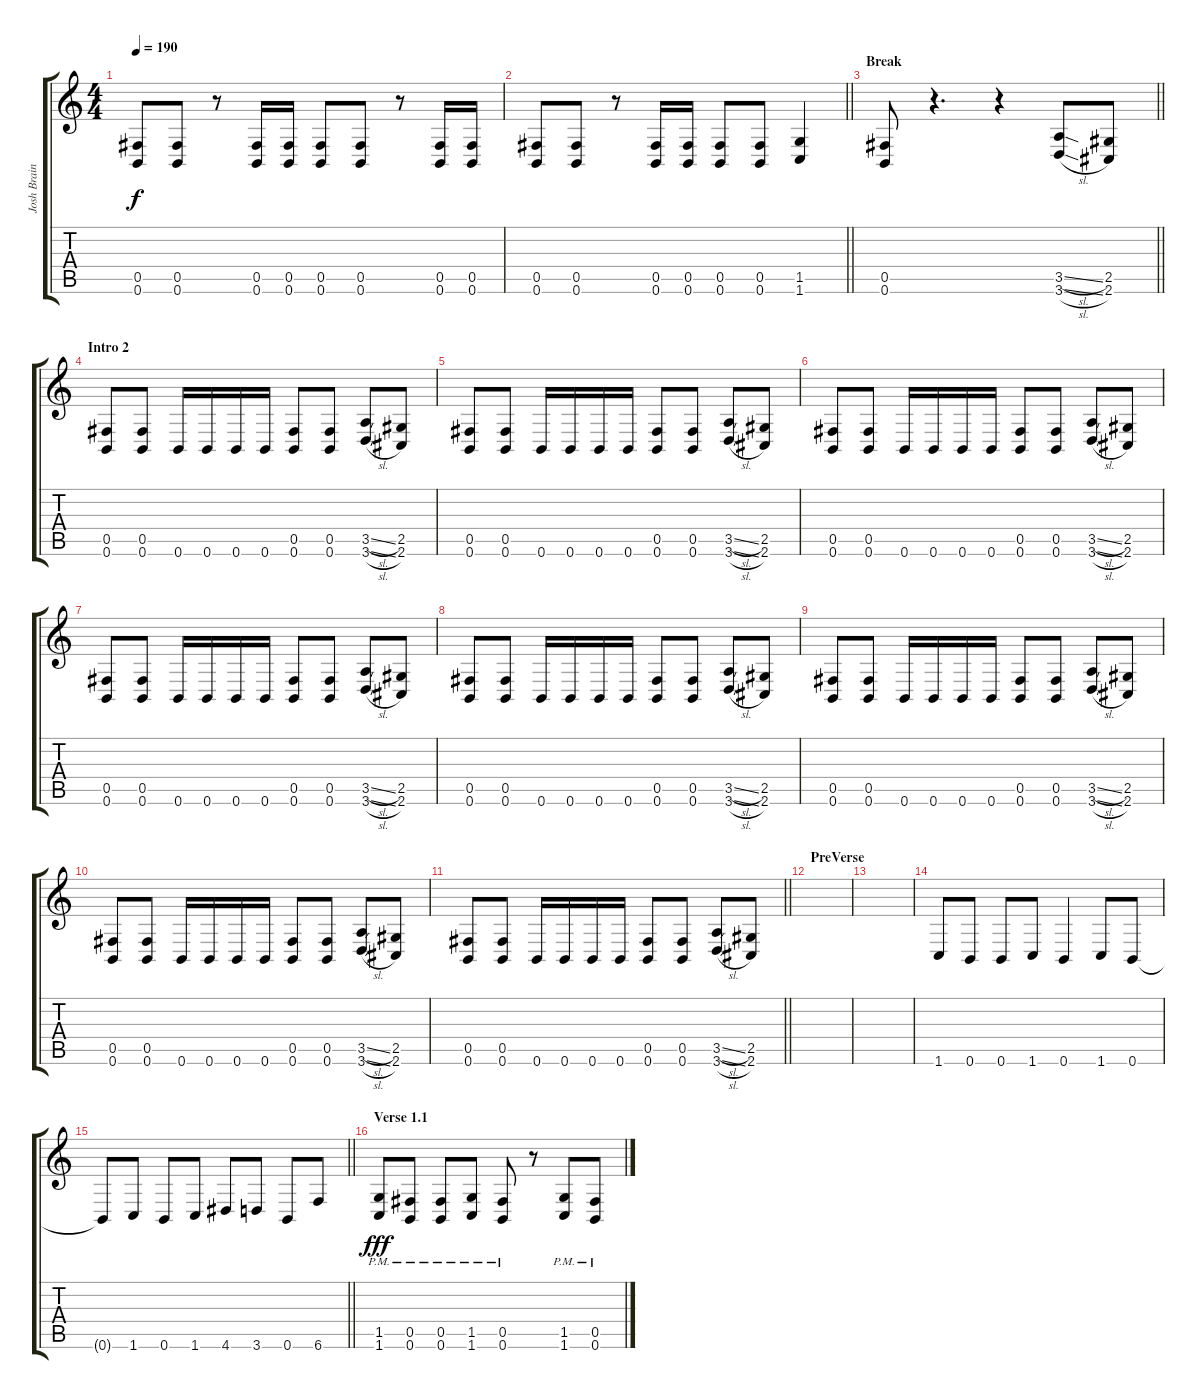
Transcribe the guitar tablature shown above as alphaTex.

\track ("Josh Brainard" "Josh Brain") {instrument distortionguitar}
\staff {score tabs}
\tuning (Db4 Ab3 E3 B2 Gb2 B1) {hide}
\ts (4 4)
\tempo 190
\clef g2
\ks c
(0.5 0.6).8{dy f} (0.5 0.6).8 r.8 (0.5 0.6).16 (0.5 0.6).16 (0.5 0.6).8 (0.5 0.6).8 r.8 (0.5 0.6).16 (0.5 0.6).16 |
\barLineRight lightlight
(0.5 0.6).8 (0.5 0.6).8 r.8 (0.5 0.6).16 (0.5 0.6).16 (0.5 0.6).8 (0.5 0.6).8 (1.5 1.6).4 |
\section ("" "Break")
\barLineRight lightlight
(0.5 0.6).8 r.4{d} r.4 (3.5{sl} 3.6{sl}).8 (2.5 2.6).8 |
\section ("" "Intro 2")
(0.5 0.6).8 (0.5 0.6).8 0.6.16 0.6.16 0.6.16 0.6.16 (0.5 0.6).8 (0.5 0.6).8 (3.5{sl} 3.6{sl}).8 (2.5 2.6).8 |
(0.5 0.6).8 (0.5 0.6).8 0.6.16 0.6.16 0.6.16 0.6.16 (0.5 0.6).8 (0.5 0.6).8 (3.5{sl} 3.6{sl}).8 (2.5 2.6).8 |
(0.5 0.6).8 (0.5 0.6).8 0.6.16 0.6.16 0.6.16 0.6.16 (0.5 0.6).8 (0.5 0.6).8 (3.5{sl} 3.6{sl}).8 (2.5 2.6).8 |
(0.5 0.6).8 (0.5 0.6).8 0.6.16 0.6.16 0.6.16 0.6.16 (0.5 0.6).8 (0.5 0.6).8 (3.5{sl} 3.6{sl}).8 (2.5 2.6).8 |
(0.5 0.6).8 (0.5 0.6).8 0.6.16 0.6.16 0.6.16 0.6.16 (0.5 0.6).8 (0.5 0.6).8 (3.5{sl} 3.6{sl}).8 (2.5 2.6).8 |
(0.5 0.6).8 (0.5 0.6).8 0.6.16 0.6.16 0.6.16 0.6.16 (0.5 0.6).8 (0.5 0.6).8 (3.5{sl} 3.6{sl}).8 (2.5 2.6).8 |
(0.5 0.6).8 (0.5 0.6).8 0.6.16 0.6.16 0.6.16 0.6.16 (0.5 0.6).8 (0.5 0.6).8 (3.5{sl} 3.6{sl}).8 (2.5 2.6).8 |
\barLineRight lightlight
(0.5 0.6).8 (0.5 0.6).8 0.6.16 0.6.16 0.6.16 0.6.16 (0.5 0.6).8 (0.5 0.6).8 (3.5{sl} 3.6{sl}).8 (2.5 2.6).8 |
\section ("" "PreVerse")
|
|
1.6.8 0.6.8 0.6.8 1.6.8 0.6.4 1.6.8 0.6.8 |
\barLineRight lightlight
0.6{t}.8 1.6.8 0.6.8 1.6.8 4.6.8 3.6.8 0.6.8 6.6.8 |
\section ("" "Verse 1.1")
(1.5{pm} 1.6{pm}).8{dy fff} (0.5{pm} 0.6{pm}).8 (0.5{pm} 0.6{pm}).8 (1.5{pm} 1.6{pm}).8 (0.5{pm} 0.6{pm}).8 r.8 (1.5{pm} 1.6{pm}).8 (0.5{pm} 0.6{pm}).8
